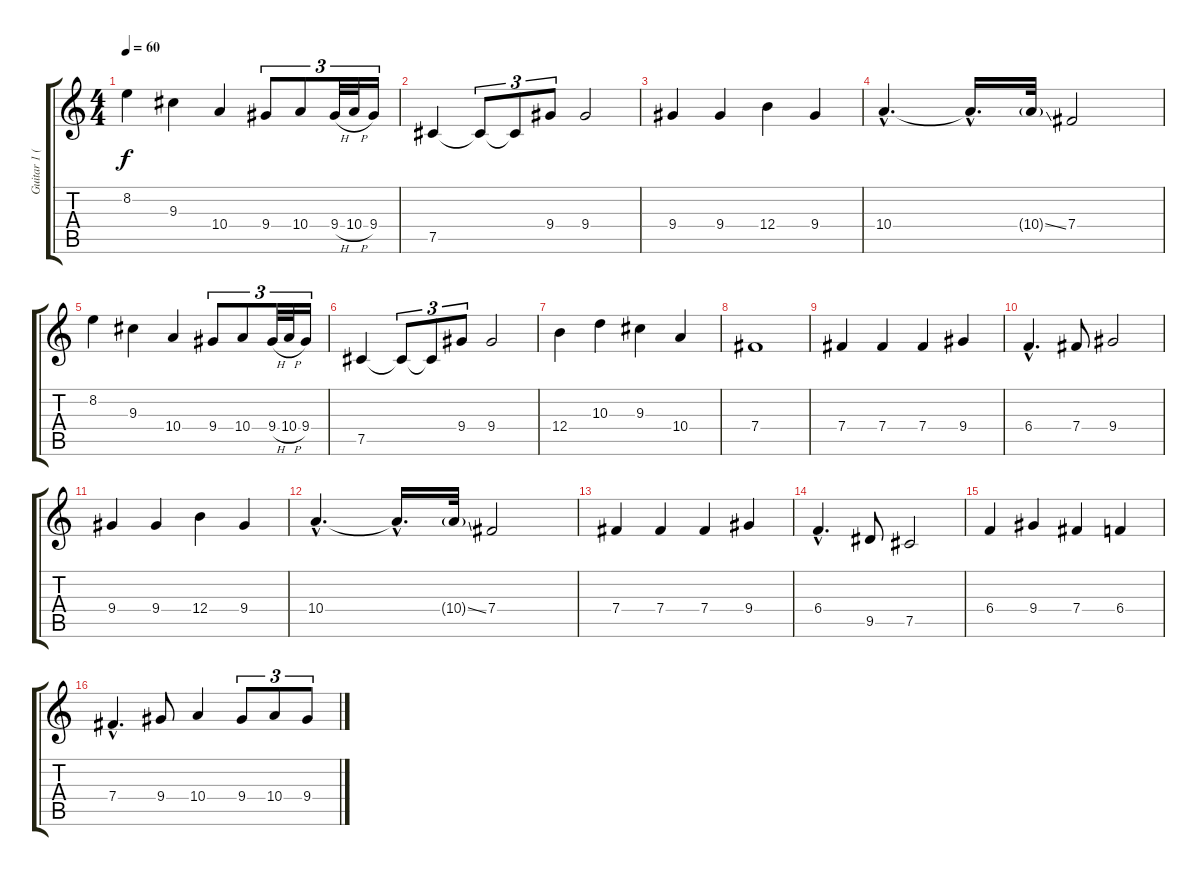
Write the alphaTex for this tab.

\track ("Guitar 1 (Distortion)" "Guitar 1 (") {instrument distortionguitar}
\staff {score tabs}
\tuning (Db4 Ab3 E3 B2 Gb2 Db2) {hide}
\ts (4 4)
\tempo 60
\clef g2
\ks c
8.2.4{dy f} 9.3.4 10.4.4 9.4.8{tu (3 2)} 10.4.8{tu (3 2)} 9.4{h}.32{tu (3 2)} 10.4{h}.32{tu (3 2)} 9.4.16{tu (3 2)} |
7.5.4 7.5{t}.8{tu (3 2)} 7.5{t}.8{tu (3 2)} 9.4.8{tu (3 2)} 9.4.2 |
9.4.4 9.4.4 12.4.4 9.4.4 |
10.4{hac}.4{d} 10.4{hac t}.16{d} 10.4{ss g}.32 7.4.2 |
8.2.4 9.3.4 10.4.4 9.4.8{tu (3 2)} 10.4.8{tu (3 2)} 9.4{h}.32{tu (3 2)} 10.4{h}.32{tu (3 2)} 9.4.16{tu (3 2)} |
7.5.4 7.5{t}.8{tu (3 2)} 7.5{t}.8{tu (3 2)} 9.4.8{tu (3 2)} 9.4.2 |
12.4.4 10.3.4 9.3.4 10.4.4 |
7.4.1 |
7.4.4 7.4.4 7.4.4 9.4.4 |
6.4{hac}.4{d} 7.4.8 9.4.2 |
9.4.4 9.4.4 12.4.4 9.4.4 |
10.4{hac}.4{d} 10.4{hac t}.16{d} 10.4{ss g}.32 7.4.2 |
7.4.4 7.4.4 7.4.4 9.4.4 |
6.4{hac}.4{d} 9.5.8 7.5.2 |
6.4.4 9.4.4 7.4.4 6.4.4 |
7.4{hac}.4{d} 9.4.8 10.4.4 9.4.8{tu (3 2)} 10.4.8{tu (3 2)} 9.4.8{tu (3 2)}
